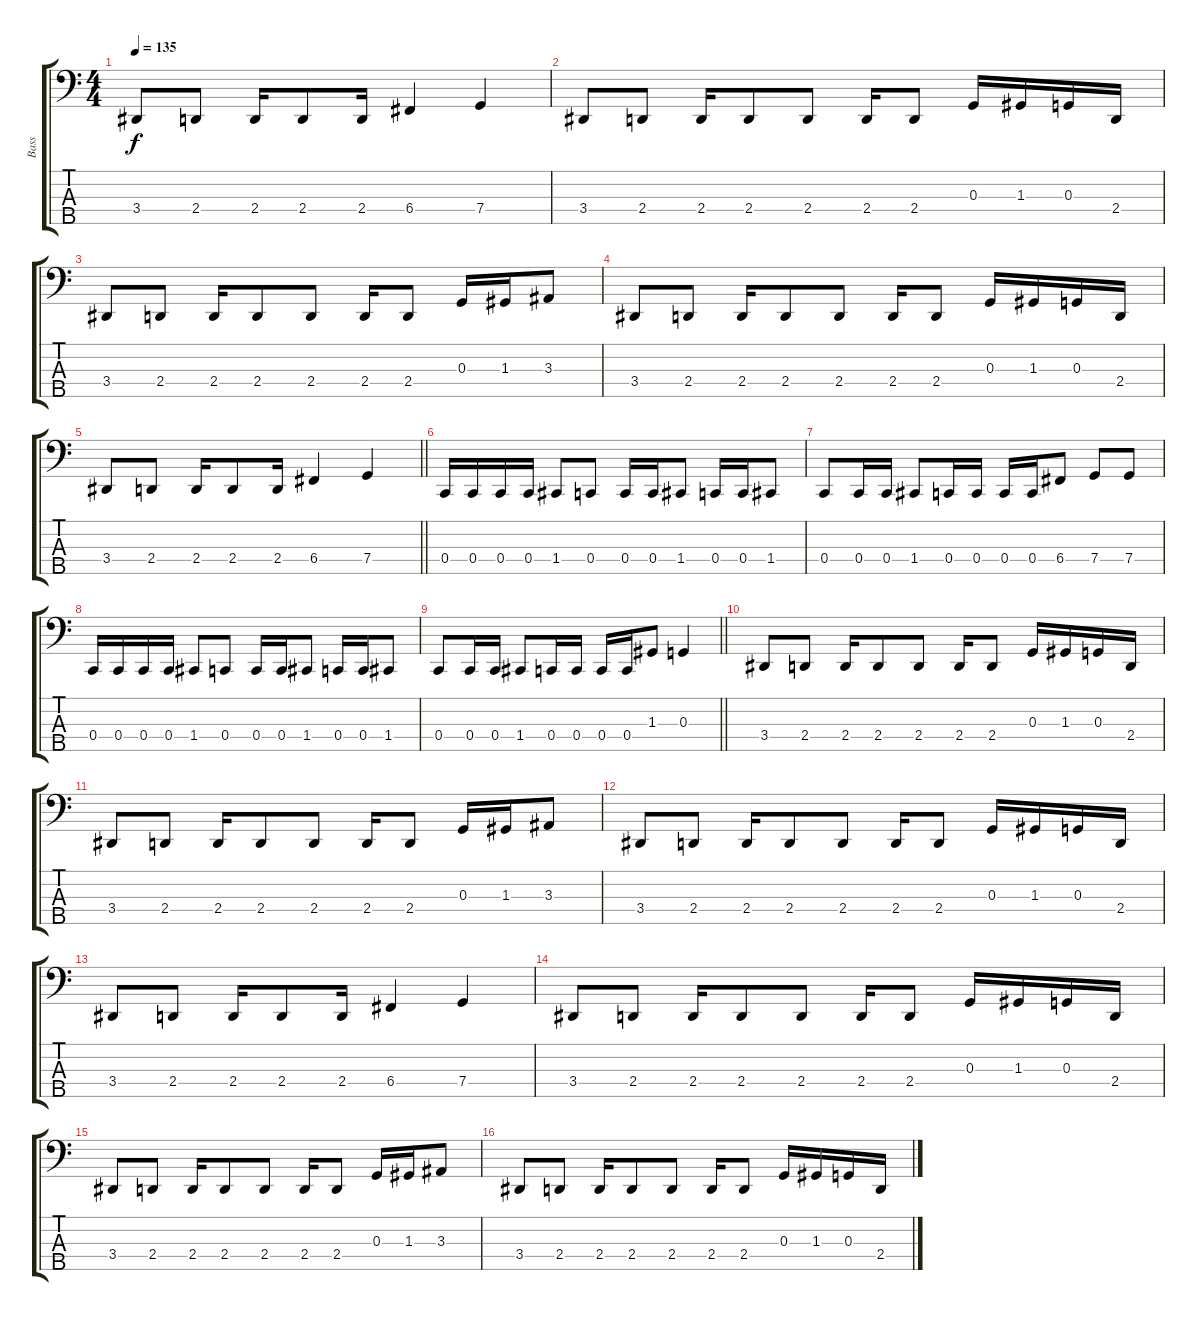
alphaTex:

\track ("Bass" "Bass") {instrument electricbasspick}
\staff {score tabs}
\tuning (F2 C2 G1 C1 A0) {hide}
\ts (4 4)
\tempo 135
\clef f4
\ks c
3.4.8{dy f} 2.4.8 2.4.16 2.4.8 2.4.16 6.4.4 7.4.4 |
3.4.8 2.4.8 2.4.16 2.4.8 2.4.8 2.4.16 2.4.8 0.3.16 1.3.16 0.3.16 2.4.16 |
3.4.8 2.4.8 2.4.16 2.4.8 2.4.8 2.4.16 2.4.8 0.3.16 1.3.16 3.3.8 |
3.4.8 2.4.8 2.4.16 2.4.8 2.4.8 2.4.16 2.4.8 0.3.16 1.3.16 0.3.16 2.4.16 |
\barLineRight lightlight
3.4.8 2.4.8 2.4.16 2.4.8 2.4.16 6.4.4 7.4.4 |
0.4.16 0.4.16 0.4.16 0.4.16 1.4.8 0.4.8 0.4.16 0.4.16 1.4.8 0.4.16 0.4.16 1.4.8 |
0.4.8 0.4.16 0.4.16 1.4.8 0.4.16 0.4.16 0.4.16 0.4.16 6.4.8 7.4.8 7.4.8 |
0.4.16 0.4.16 0.4.16 0.4.16 1.4.8 0.4.8 0.4.16 0.4.16 1.4.8 0.4.16 0.4.16 1.4.8 |
\barLineRight lightlight
0.4.8 0.4.16 0.4.16 1.4.8 0.4.16 0.4.16 0.4.16 0.4.16 1.3.8 0.3.4 |
3.4.8 2.4.8 2.4.16 2.4.8 2.4.8 2.4.16 2.4.8 0.3.16 1.3.16 0.3.16 2.4.16 |
3.4.8 2.4.8 2.4.16 2.4.8 2.4.8 2.4.16 2.4.8 0.3.16 1.3.16 3.3.8 |
3.4.8 2.4.8 2.4.16 2.4.8 2.4.8 2.4.16 2.4.8 0.3.16 1.3.16 0.3.16 2.4.16 |
3.4.8 2.4.8 2.4.16 2.4.8 2.4.16 6.4.4 7.4.4 |
3.4.8 2.4.8 2.4.16 2.4.8 2.4.8 2.4.16 2.4.8 0.3.16 1.3.16 0.3.16 2.4.16 |
3.4.8 2.4.8 2.4.16 2.4.8 2.4.8 2.4.16 2.4.8 0.3.16 1.3.16 3.3.8 |
3.4.8 2.4.8 2.4.16 2.4.8 2.4.8 2.4.16 2.4.8 0.3.16 1.3.16 0.3.16 2.4.16
